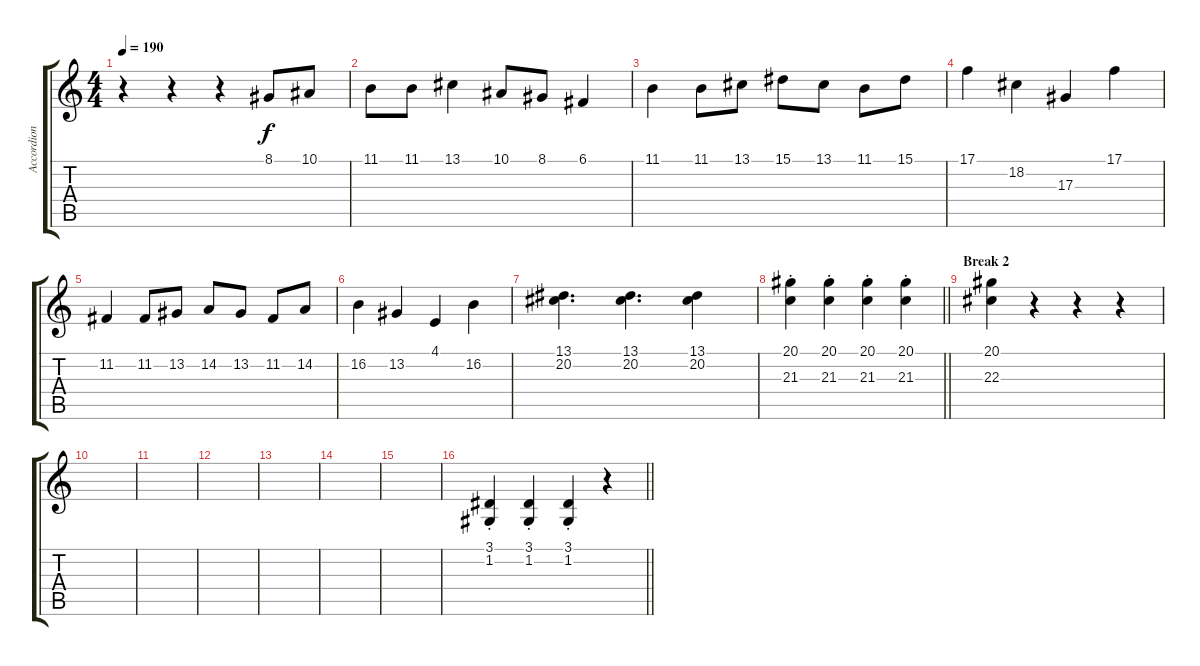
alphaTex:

\track ("Accordion" "Accordion") {instrument accordion}
\staff {score tabs}
\tuning (C4 G3 Eb3 Bb2 F2 C2) {hide}
\ts (4 4)
\tempo 190
\clef g2
\ks c
r.4{dy f} r.4 r.4 8.1.8 10.1.8 |
11.1.8 11.1.8 13.1.4 10.1.8 8.1.8 6.1.4 |
11.1.4 11.1.8 13.1.8 15.1.8 13.1.8 11.1.8 15.1.8 |
17.1.4 18.2.4 17.3.4 17.1.4 |
11.2.4 11.2.8 13.2.8 14.2.8 13.2.8 11.2.8 14.2.8 |
16.2.4 13.2.4 4.1.4 16.2.4 |
(13.1 20.2).4{d} (13.1 20.2).4{d} (13.1 20.2).4 |
\barLineRight lightlight
(20.1{st} 21.3{st}).4 (20.1{st} 21.3{st}).4 (20.1{st} 21.3{st}).4 (20.1{st} 21.3{st}).4 |
\section ("" "Break 2")
(20.1 22.3).4 r.4 r.4 r.4 |
|
|
|
|
|
|
\barLineRight lightlight
(3.1{st} 1.2{st}).4 (3.1{st} 1.2{st}).4 (3.1{st} 1.2{st}).4 r.4
